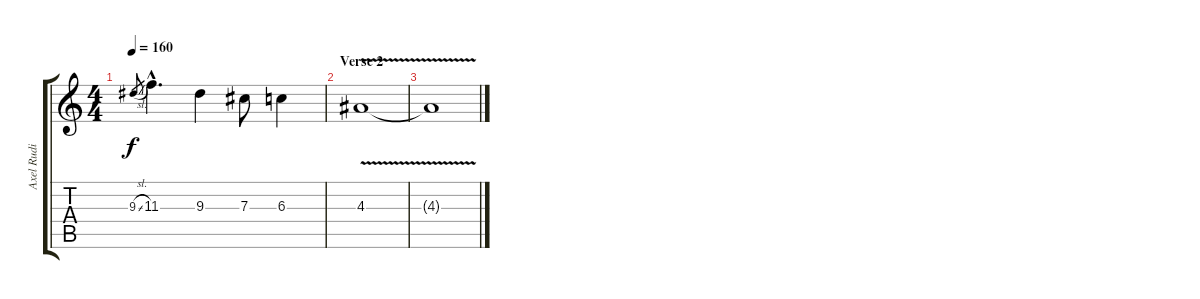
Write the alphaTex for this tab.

\track ("Axel Rudi Pell - Guitar 3" "Axel Rudi ") {instrument distortionguitar}
\staff {score tabs}
\tuning (Eb4 Bb3 Gb3 Db3 Ab2 Eb2) {hide}
\ts (4 4)
\tempo 160
\clef g2
\ks c
9.3{sl}.8{gr dy f} 11.3{hac}.4{d} 9.3.4 7.3.8 6.3.4 |
\section ("" "Verse 2")
4.3{v}.1 |
4.3{t}.1
